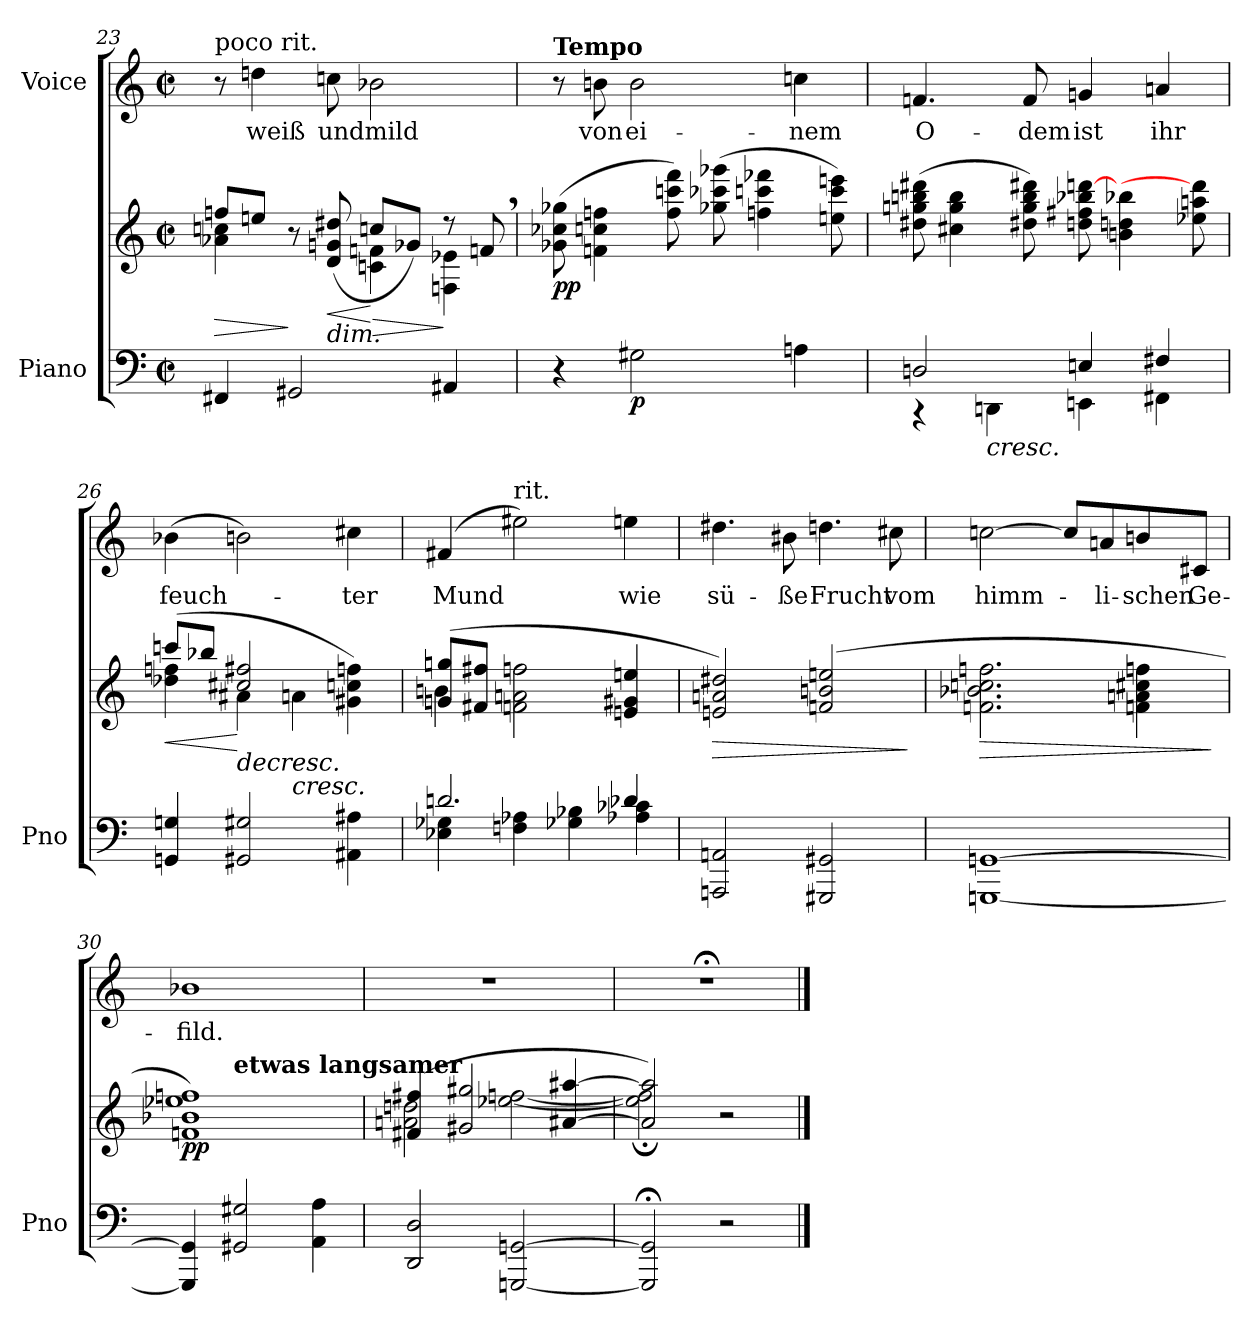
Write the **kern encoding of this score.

**kern	**kern	**dynam	**kern	**text
*part2	*part2	*part2	*part1	*part1
*staff3	*staff2	*staff2/3	*staff1	*staff1
*I"Piano	*	*	*I"Voice	*
*I'Pno	*	*	*	*
!!LO:PB:g=z
*clefF4	*clefG2	*	*clefG2	*
*k[]	*k[]	*	*k[]	*
*M2/2	*M2/2	*	*M2/2	*
*met(c|)	*met(c|)	*	*met(c|)	*
=23	=23	=23	=23	=23
!	!	!	!LO:TX:a:t=poco rit.	!
!	!	!LO:HP:b	!	!
*	*^	*	*	*
4FF#X/	8ffn/L	4a-X\ 4ccn\	>	8r	.
!	!	!	!	!	!LO:LY:b
.	8een/J	.	.	4ddn\	weiß
2GG#X/	8r	4ryy	]	.	.
!	!LO:TX:b:i:t=dim.	!	!	!	!
!	!	!	!LO:HP:b	!	!LO:LY:b
.	(>8d/ 8gn/ 8dd#X/	.	<	8ccn\	und
!	!	!	!LO:HP:n=1:b	!	!
!	!	!	!LO:HP:n=1:b	!	!LO:LY:b
.	8ccn/L	4cn\ 4fn\	[ > >	2b-X\	mild
.	8g-X/J)	.	.	.	.
4AA#X/	8r	4Fn\ 4e-X\	]	.	.
.	8fn,/	.	]	.	.
*	*v	*v	*	*	*
=24	=24	=24	=24	=24
!	!	!	!LO:TX:a:B:t=Tempo	!
!	!	!LO:DY:b	!	!
4r	(8g-X\ 8cc-X\ 8gg-X\	pp	8r	.
!	!	!	!	!LO:LY:b
.	4fn\ 4ccn\ 4ffn\	.	8bn\	von
!	!	!LO:DY:b=2	!	!LO:LY:b
2G#X\	.	p	2b\	ei-
.	8ff\ 8cccn\ 8fff\)	.	.	.
.	(8gg-X\ 8ccc-X\ 8ggg-X\	.	.	.
.	4ffn\ 4cccn\ 4fff-X\	.	.	.
!	!	!	!	!LO:LY:b
4An\	.	.	4ccn\	-nem
.	8een\ 8ccc\ 8eeen\)	.	.	.
=25	=25	=25	=25	=25
*^	*	*	*	*
!	!	!	!	!	!LO:LY:b
2Dn/	4r	(8dd#X\ 8ggn\ 8bbn\ 8ddd#X\	.	4.fn/	O-
.	.	4cc#X\ 4gg\ 4bb\	.	.	.
!	!	!	!LO:HP:b=2	!	!
.	4DDn\	.	<	.	.
!	!	!	!	!	!LO:LY:b
.	.	8dd#X\ 8gg\ 8bb\ 8ddd#X\)	.	8f/	-dem
!	!	!	!	!	!LO:LY:b
4En/	4EEn\	8ddn\ 8ff#X\ 8bb-X\ [>8dddn\	.	4gn/	ist
.	.	4bn\ 4ddn\ 4bb-X\	.	.	.
!	!	!	!	!	!LO:LY:b
4F#X/	4FF#X\	.	.	4an/	ihr
.	.	8ee-X\ 8aan\ 8ddd\]	.	.	.
*v	*v	*	*	*	*
!!LO:LB:g=z
=26	=26	=26	=26	=26
!	!	!LO:HP:b	!	!LO:LY:b
*	*^	*	*	*
4GGn/ 4Gn/	(8cccn/L	4dd-X\ 4ffn\	<	(>4b-X\	feuch-
.	8bb-X/J	.	.	.	.
!	!	!	!LO:HP:n=1:b	!	!
2GG#X/ 2G#X/	2cc#X/ 2ff#X/	4a#X\	[ >	2bn\)	.
!	!	!	!LO:HP:n=1:b	!	!
.	.	4an\	[ <	.	.
!	!	!	!	!	!LO:LY:b
4AA#X\ 4A#X\	4g#X\ 4ccn\ 4ffn\)	4ryy	.	4cc#X\	-ter
=27	=27	=27	=27	=27	=27
*^	*	*	*	*	*
!	!	!	!	!	!	!LO:LY:b
2.dn/	4E-X\ 4G-X\	(>8gn/ 8ggn/L	4bn\	.	(>4f#X/	Mund
.	.	8f#X/ 8ff#X/J	.	.	.	.
!	!	!	!	!	!LO:TX:a:t=rit.	!
.	4Fn\ 4A-X\	2fn\ 2an\ 2ffn\	2.ryy	.	2ee#X\)	.
.	4G-X\ 4B-X\	.	.	.	.	.
!	!	!	!	!	!	!LO:LY:b
4d-X/	4A-X\ 4c-X\	4en/ 4g#X/ 4een/	.	.	4een\	wie
*	*	*v	*v	*	*	*
=28	=28	=28	=28	=28	=28
!	!	!	!LO:HP:b	!	!LO:LY:b
*v	*v	*	*	*	*
2AAAn/ 2AAn/	2en/ 2an/ 2dd#X/)	>	4.dd#X\	sü-
!	!	!	!	!LO:LY:b
.	.	.	8b#X\	-ße
!	!	!	!	!LO:LY:b
2GGG#X/ 2GG#X/	(>2fn/ 2bn/ 2een/	.	4.ddn\	Frucht
!	!	!	!	!LO:LY:b
.	.	.	8cc#X\	vom
.	.	]	.	.
!!LO:LB:g=z
=29	=29	=29	=29	=29
!	!	!LO:HP:b	!	!LO:LY:b
[<1GGGn [1GGn	2.fn\ 2.b-X\ 2.ccn\ 2.ffn\	>	[>2ccn\	himm-
.	.	.	8cc/L]	.
!	!	!	!	!LO:LY:b
.	.	.	8an/	-li-
!	!	!	!	!LO:LY:b
.	4fn\ 4an\ 4cc#X\ 4ffn\	.	8bn/	-schen
!	!	!	!	!LO:LY:b
.	.	.	8c#X/J	Ge-
.	.	]	.	.
=30	=30	=30	=30	=30
!	!	!LO:DY:b	!	!LO:LY:b
*	*^	*	*	*
4GGG/] 4GG/]	1fn 1b-X 1ee-X 1ffn)	4ryy	pp	1b-X	-fild.
!	!	!LO:TX:a:B:t=etwas langsamer	!	!	!
2GG#X/ 2G#X/	.	2.ryy	.	.	.
4AA\ 4A\	.	.	.	.	.
=31	=31	=31	=31	=31	=31
2DD/ 2D/	(>4f#X/ 4ff#X/	2an\ 2ddn\	.	1r	.
.	2g#X/ 2gg#X/	.	.	.	.
[<2GGGn/ [>2GGn/	.	[2ee-X\ [2ffn\	]	.	.
.	[<4a#X/ [>4aa#X/	.	.	.	.
=32	=32	=32	=32	=32	=32
2GGG/];< 2GG/];<	2a#/] 2aa#/])	2ee-\];< 2ff\];<	.	1r;<	.
2r	2r	2ryy	[	.	.
*	*v	*v	*	*	*
==	==	==	==	==
*-	*-	*-	*-	*-
